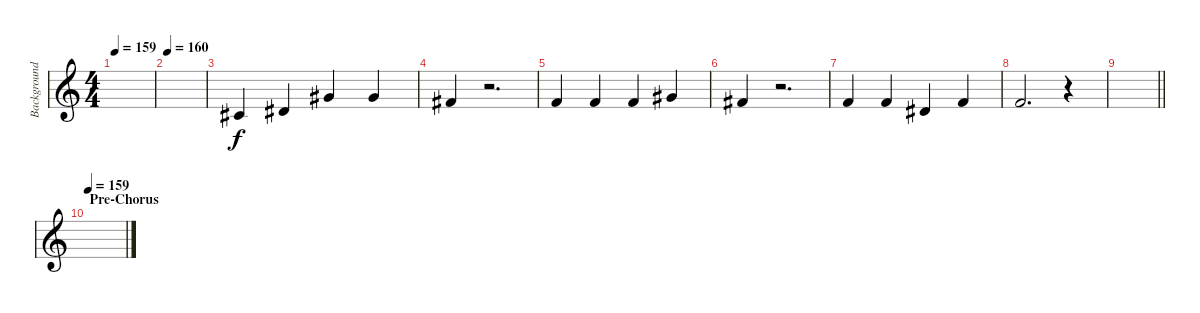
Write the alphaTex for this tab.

\track ("Background Voice" "Background") {instrument lead1square}
\staff {score}
\tuning (E4 B3 G3 D3 A2 D2) {hide}
\ts (4 4)
\tempo 159
\clef g2
\ks c
|
\tempo 160
|
2.2.4 4.2.4 4.1.4 4.1.4 |
2.1.4 r.2{d} |
1.1.4 1.1.4 1.1.4 4.1.4 |
2.1.4 r.2{d} |
1.1.4 1.1.4 4.2.4 1.1.4 |
1.1.2{d} r.4 |
\barLineRight lightlight
|
\section ("" "Pre-Chorus")
\tempo 159
